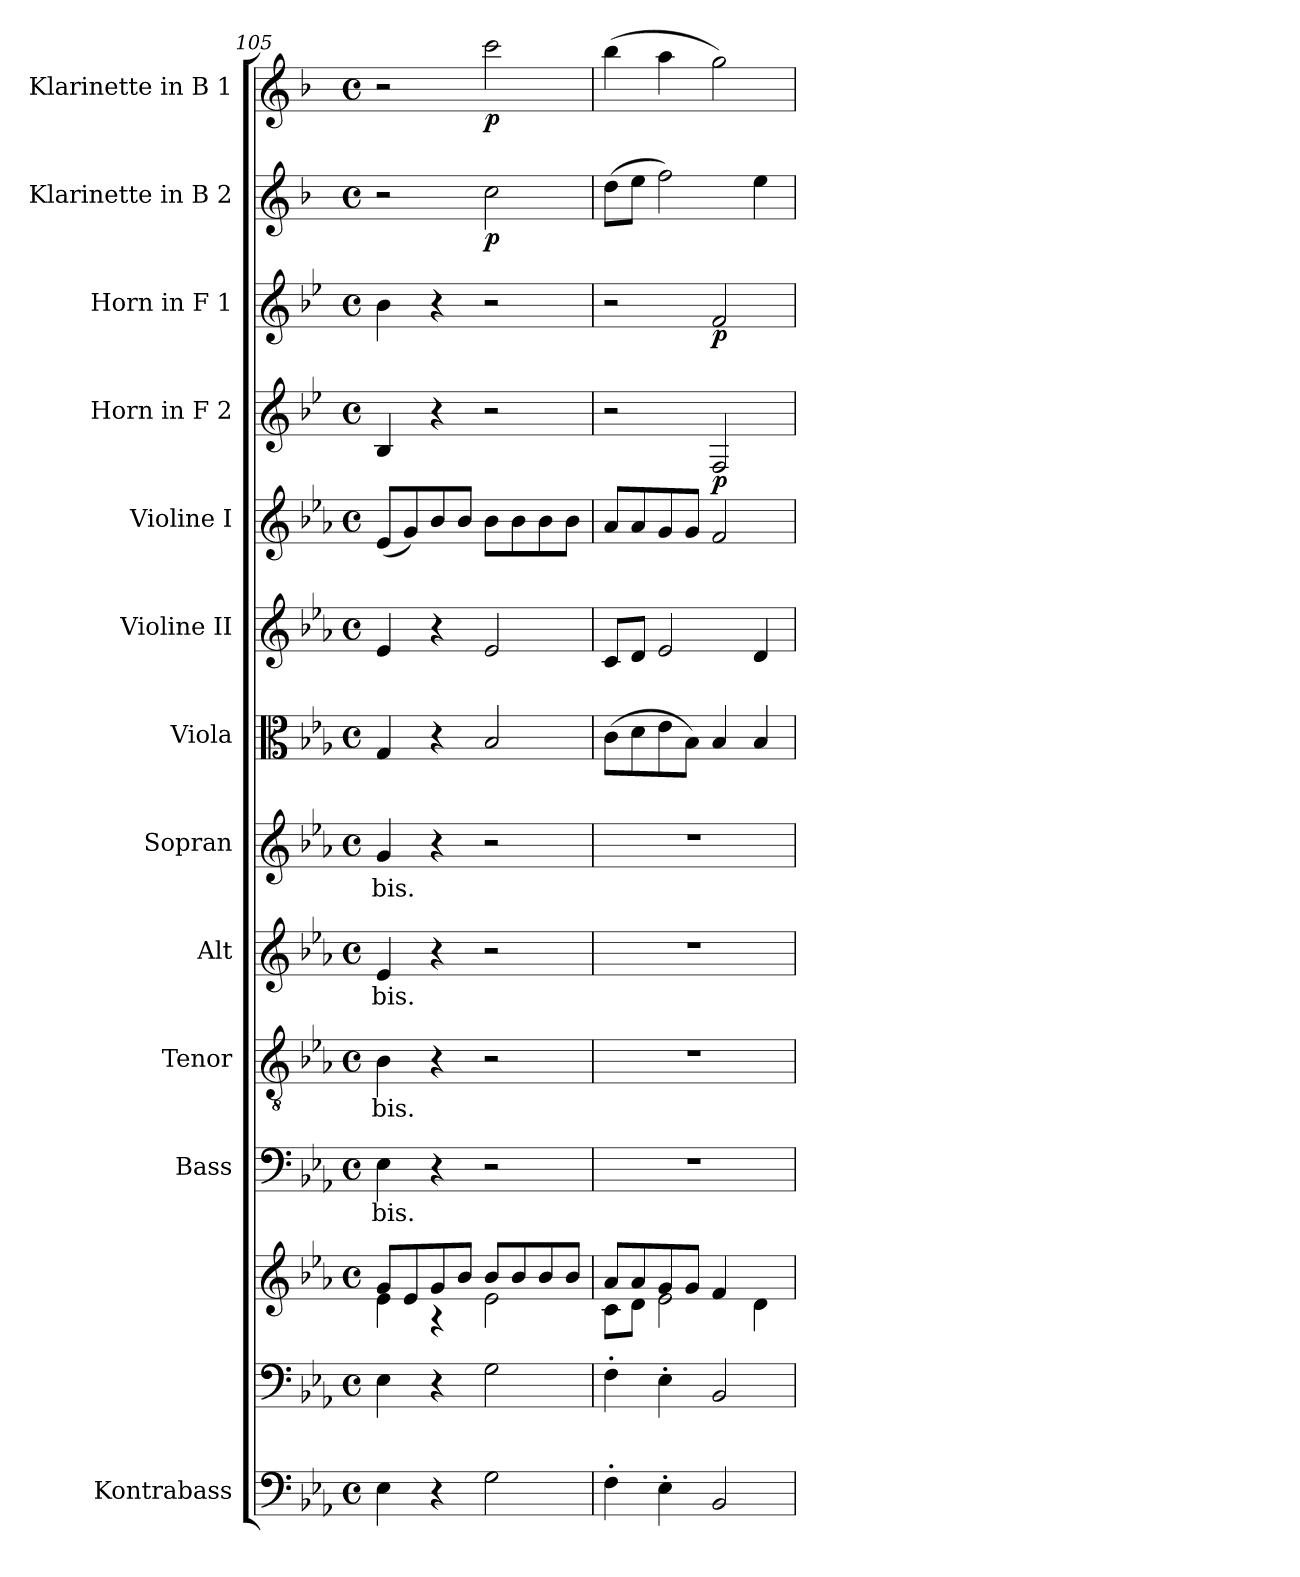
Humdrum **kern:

**kern	**kern	**kern	**kern	**text	**kern	**text	**kern	**text	**kern	**text	**kern	**kern	**kern	**kern	**dynam	**kern	**dynam	**kern	**dynam	**kern	**dynam
*part13	*part12	*part12	*part11	*part11	*part10	*part10	*part9	*part9	*part8	*part8	*part7	*part6	*part5	*part4	*part4	*part3	*part3	*part2	*part2	*part1	*part1
*staff14	*staff13	*staff12	*staff11	*staff11	*staff10	*staff10	*staff9	*staff9	*staff8	*staff8	*staff7	*staff6	*staff5	*staff4	*staff4	*staff3	*staff3	*staff2	*staff2	*staff1	*staff1
*I"Kontrabass	*	*	*I"Bass	*	*I"Tenor	*	*I"Alt	*	*I"Sopran	*	*I"Viola	*I"Violine II	*I"Violine I	*I"Horn in F 2	*	*I"Horn in F 1	*	*I"Klarinette in B 2	*	*I"Klarinette in B 1	*
*I'Kb.	*	*	*I'B	*	*I'T	*	*I'A	*	*I'S	*	*I'Vla.	*I'Vl. II	*I'Vl. I	*I'Hrn. 2	*	*I'Hrn. 1	*	*	*	*	*
*clefF4	*clefF4	*clefG2	*clefF4	*	*clefGv2	*	*clefG2	*	*clefG2	*	*clefC3	*clefG2	*clefG2	*clefG2	*	*clefG2	*	*clefG2	*	*clefG2	*
*ITrd7c12	*	*	*	*	*	*	*	*	*	*	*	*	*	*ITrd4c7	*	*ITrd4c7	*	*ITrd1c2	*	*ITrd1c2	*
*k[b-e-a-]	*k[b-e-a-]	*k[b-e-a-]	*k[b-e-a-]	*	*k[b-e-a-]	*	*k[b-e-a-]	*	*k[b-e-a-]	*	*k[b-e-a-]	*k[b-e-a-]	*k[b-e-a-]	*k[b-e-a-]	*	*k[b-e-a-]	*	*k[b-e-a-]	*	*k[b-e-a-]	*
*E-:	*E-:	*E-:	*E-:	*	*E-:	*	*E-:	*	*E-:	*	*E-:	*E-:	*E-:	*E-:	*	*E-:	*	*E-:	*	*E-:	*
*M4/4	*M4/4	*M4/4	*M4/4	*	*M4/4	*	*M4/4	*	*M4/4	*	*M4/4	*M4/4	*M4/4	*M4/4	*	*M4/4	*	*M4/4	*	*M4/4	*
*met(c)	*met(c)	*met(c)	*met(c)	*	*met(c)	*	*met(c)	*	*met(c)	*	*met(c)	*met(c)	*met(c)	*met(c)	*	*met(c)	*	*met(c)	*	*met(c)	*
=105	=105	=105	=105	=105	=105	=105	=105	=105	=105	=105	=105	=105	=105	=105	=105	=105	=105	=105	=105	=105	=105
*	*	*^	*	*	*	*	*	*	*	*	*	*	*	*	*	*	*	*	*	*	*
!	!	!	!	!	!LO:LY:b	!	!LO:LY:b	!	!LO:LY:b	!	!LO:LY:b	!	!	!	!	!	!	!	!	!	!	!
4EE-\	4E-\	8g/L	4e-\	4E-\	-bis.	4B-\	-bis.	4e-/	-bis.	4g/	-bis.	4G/	4e-/	(<8e-/L	4E-/	.	4e-\	.	2r	.	2r	.
.	.	8e-/	.	.	.	.	.	.	.	.	.	.	.	8g/)	.	.	.	.	.	.	.	.
4r	4r	8g/	4rA	4r	.	4r	.	4r	.	4r	.	4r	4r	8b-/	4r	.	4r	.	.	.	.	.
.	.	8b-/J	.	.	.	.	.	.	.	.	.	.	.	8b-/J	.	.	.	.	.	.	.	.
!	!	!	!	!	!	!	!	!	!	!	!	!	!	!	!	!	!	!	!	!LO:DY:b	!	!LO:DY:b
2GG\	2G\	8b-/L	2e-\	2r	.	2r	.	2r	.	2r	.	2B-/	2e-/	8b-\L	2r	.	2r	.	2b-\	p	2bb-\	p
.	.	8b-/	.	.	.	.	.	.	.	.	.	.	.	8b-\	.	.	.	.	.	.	.	.
.	.	8b-/	.	.	.	.	.	.	.	.	.	.	.	8b-\	.	.	.	.	.	.	.	.
.	.	8b-/J	.	.	.	.	.	.	.	.	.	.	.	8b-\J	.	.	.	.	.	.	.	.
=106	=106	=106	=106	=106	=106	=106	=106	=106	=106	=106	=106	=106	=106	=106	=106	=106	=106	=106	=106	=106	=106	=106
4FF'>\	4F'>\	8a-/L	8c\L	1r	.	1r	.	1r	.	1r	.	(>8c\L	8c/L	8a-/L	2r	.	2r	.	(>8cc\L	.	(>4aa-\	.
.	.	8a-/	8d\J	.	.	.	.	.	.	.	.	8d\	8d/J	8a-/	.	.	.	.	8dd\J	.	.	.
4EE-'>\	4E-'>\	8g/	2e-\	.	.	.	.	.	.	.	.	8e-\	2e-/	8g/	.	.	.	.	2ee-\)	.	4gg\	.
.	.	8g/J	.	.	.	.	.	.	.	.	.	8B-\J)	.	8g/J	.	.	.	.	.	.	.	.
!	!	!	!	!	!	!	!	!	!	!	!	!	!	!	!	!LO:DY:b	!	!LO:DY:b	!	!	!	!
2BBB-/	2BB-/	4f/	.	.	.	.	.	.	.	.	.	4B-/	.	2f/	2BB-/	p	2B-/	p	.	.	2ff\)	.
.	.	4ryy	4d\	.	.	.	.	.	.	.	.	4B-/	4d/	.	.	.	.	.	4dd\	.	.	.
*	*	*v	*v	*	*	*	*	*	*	*	*	*	*	*	*	*	*	*	*	*	*	*
=	=	=	=	=	=	=	=	=	=	=	=	=	=	=	=	=	=	=	=	=	=
*-	*-	*-	*-	*-	*-	*-	*-	*-	*-	*-	*-	*-	*-	*-	*-	*-	*-	*-	*-	*-	*-
